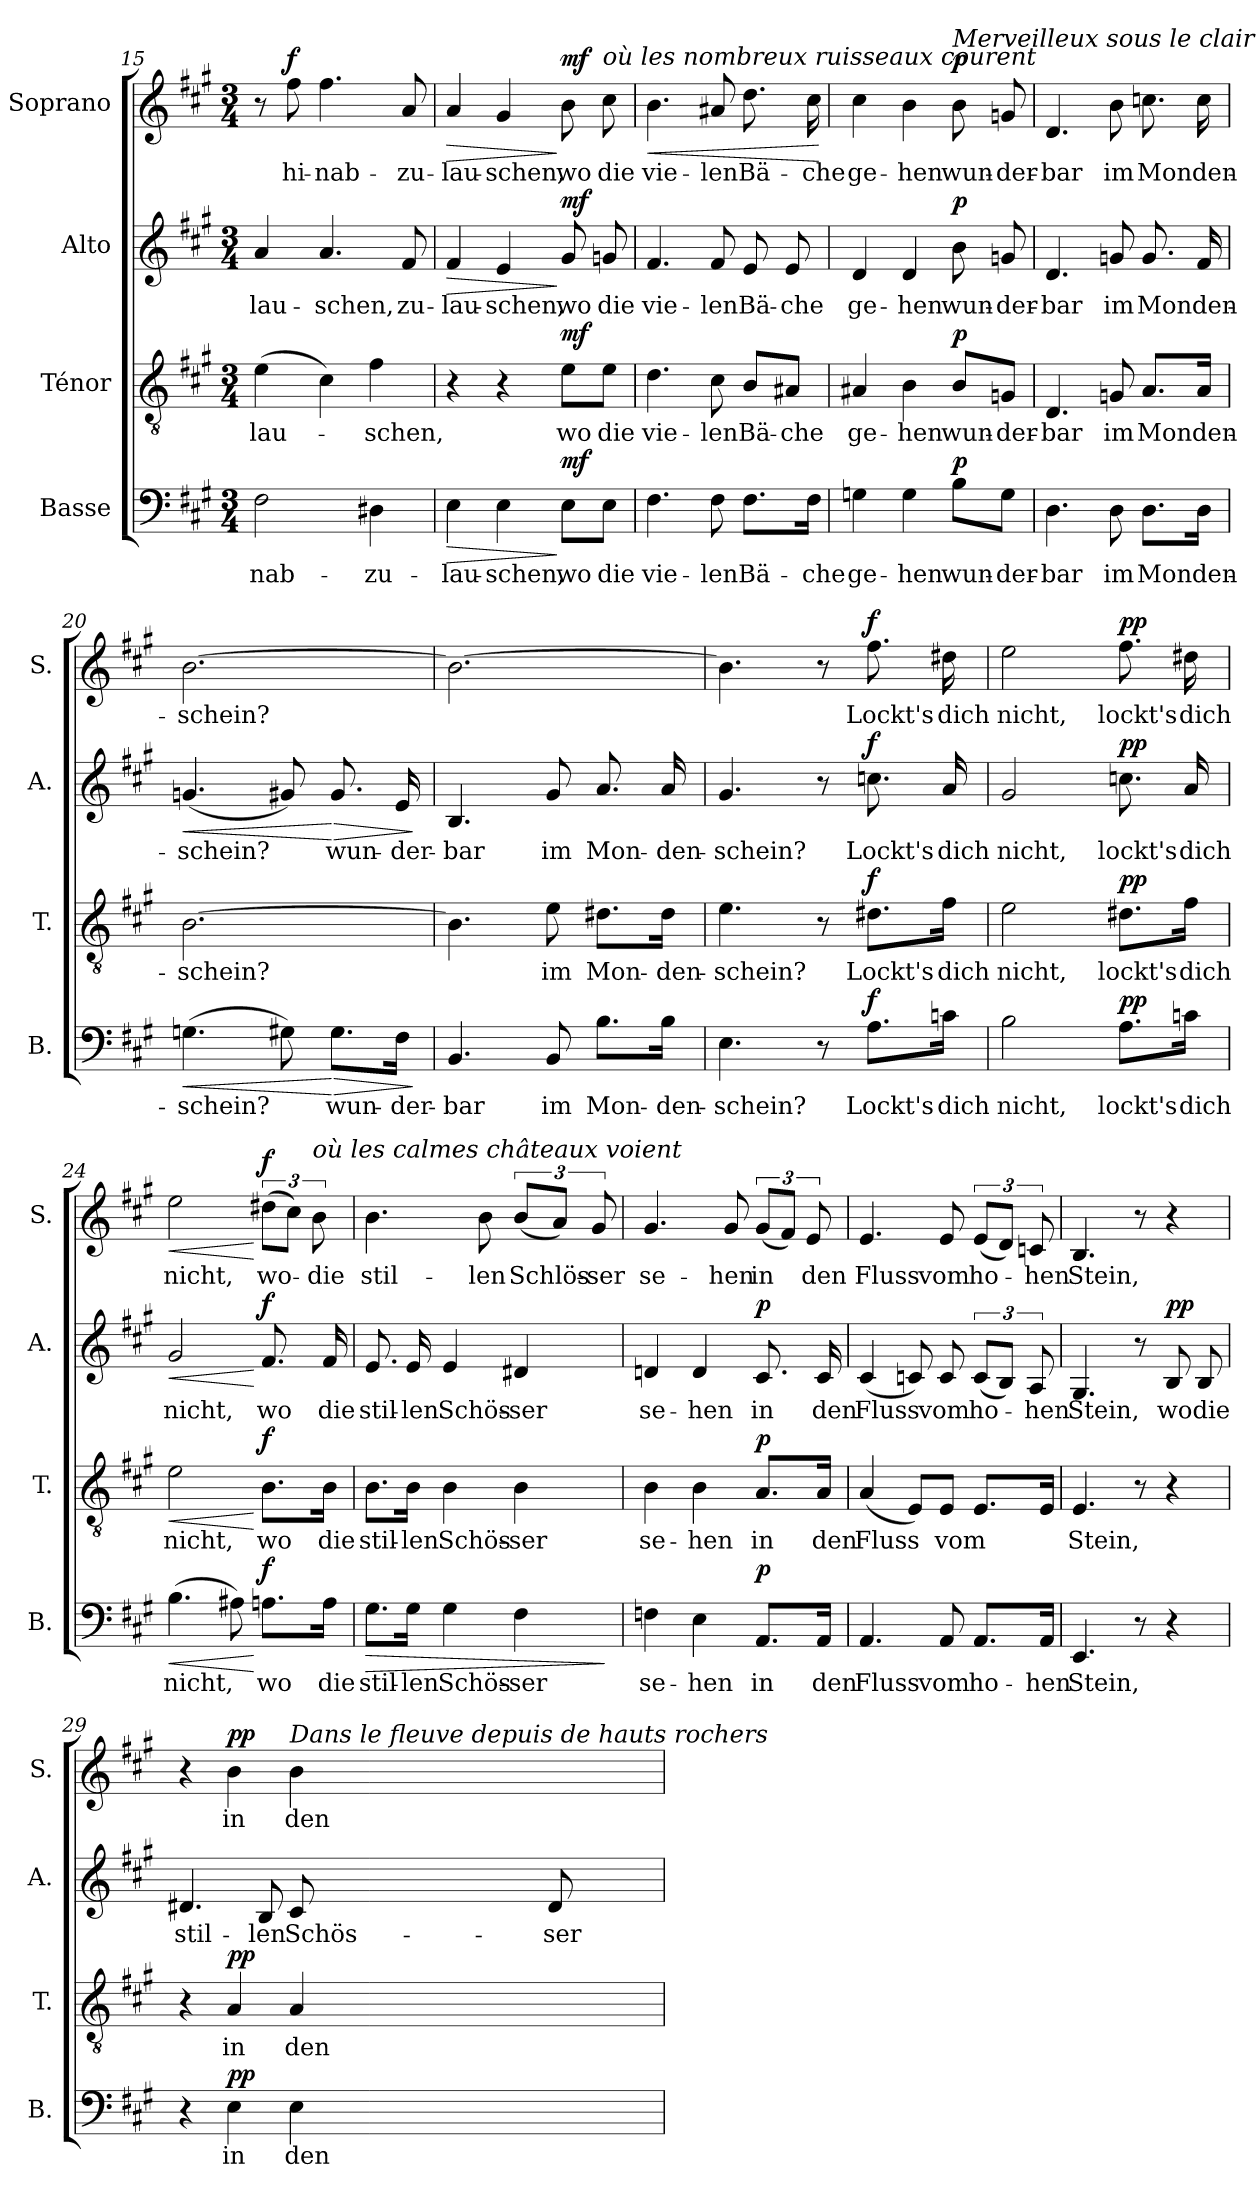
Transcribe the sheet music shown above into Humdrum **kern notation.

**kern	**text	**dynam	**kern	**text	**dynam	**kern	**text	**dynam	**kern	**text	**dynam
*part4	*part4	*part4	*part3	*part3	*part3	*part2	*part2	*part2	*part1	*part1	*part1
*staff4	*staff4	*staff4	*staff3	*staff3	*staff3	*staff2	*staff2	*staff2	*staff1	*staff1	*staff1
*I"Basse	*	*	*I"Ténor	*	*	*I"Alto	*	*	*I"Soprano	*	*
*I'B.	*	*	*I'T.	*	*	*I'A.	*	*	*I'S.	*	*
!!LO:LB:g=z
*clefF4	*	*	*clefGv2	*	*	*clefG2	*	*	*clefG2	*	*
*k[f#c#g#]	*	*	*k[f#c#g#]	*	*	*k[f#c#g#]	*	*	*k[f#c#g#]	*	*
*M3/4	*	*	*M3/4	*	*	*M3/4	*	*	*M3/4	*	*
=15	=15	=15	=15	=15	=15	=15	=15	=15	=15	=15	=15
!	!LO:LY:b	!	!	!LO:LY:b	!	!	!LO:LY:b	!	!	!	!
2F#\	-nab-	.	(>4e\	-lau-	.	4a/	-lau-	.	8r	.	.
!	!	!	!	!	!	!	!	!	!	!LO:LY:b	!LO:DY:a
.	.	.	.	.	.	.	.	.	8ff#\	hi-	f
!	!	!	!	!	!	!	!LO:LY:b	!	!	!LO:LY:b	!
.	.	.	4c#\)	.	.	4.a/	-schen,	.	4.ff#\	-nab-	.
!	!LO:LY:b	!	!	!LO:LY:b	!	!	!	!	!	!	!
4D#X\	-zu-	.	4f#\	-schen,	.	.	.	.	.	.	.
!	!	!	!	!	!	!	!LO:LY:b	!	!	!LO:LY:b	!
.	.	.	.	.	.	8f#/	-zu-	.	8a/	-zu-	.
=16	=16	=16	=16	=16	=16	=16	=16	=16	=16	=16	=16
!	!LO:LY:b	!LO:HP:b	!	!	!	!	!LO:LY:b	!LO:HP:b	!	!LO:LY:b	!LO:HP:b
4E\	-lau-	>	4r	.	.	4f#/	-lau-	>	4a/	-lau-	>
!	!LO:LY:b	!	!	!	!	!	!LO:LY:b	!	!	!LO:LY:b	!
4E\	-schen,	.	4r	.	.	4e/	-schen,	.	4g#/	-schen,	.
!	!LO:LY:b	!LO:DY:n=1:a	!	!LO:LY:b	!LO:DY:a	!	!LO:LY:b	!LO:DY:n=1:a	!	!LO:LY:b	!LO:DY:n=1:a
8E\L	wo	] mf	8e\L	wo	mf	8g#/	wo	] mf	8b\	wo	] mf
!	!	!	!	!	!	!	!	!	!LO:TX:a:i:t=où les nombreux ruisseaux courent	!	!
!	!LO:LY:b	!	!	!LO:LY:b	!	!	!LO:LY:b	!	!	!LO:LY:b	!
8E\J	die	.	8e\J	die	.	8gn/	die	.	8cc#\	die	.
=17	=17	=17	=17	=17	=17	=17	=17	=17	=17	=17	=17
!	!LO:LY:b	!	!	!LO:LY:b	!	!	!LO:LY:b	!	!	!LO:LY:b	!LO:HP:b
4.F#\	vie-	.	4.d\	vie-	.	4.f#/	vie-	.	4.b\	vie-	<
!	!LO:LY:b	!	!	!LO:LY:b	!	!	!LO:LY:b	!	!	!LO:LY:b	!
8F#\	-len	.	8c#\	-len	.	8f#/	-len	.	8a#X/	-len	.
!	!LO:LY:b	!	!	!LO:LY:b	!	!	!LO:LY:b	!	!	!LO:LY:b	!
8.F#\L	Bä-	.	8B/L	Bä-	.	8e/	Bä-	.	8.dd\	Bä-	.
!	!	!	!	!LO:LY:b	!	!	!LO:LY:b	!	!	!	!
.	.	.	8A#X/J	-che	.	8e/	-che	.	.	.	.
!	!LO:LY:b	!	!	!	!	!	!	!	!	!LO:LY:b	!
16F#\Jk	-che	.	.	.	.	.	.	.	16cc#\	-che	.
.	.	.	.	.	.	.	.	.	.	.	[
=18	=18	=18	=18	=18	=18	=18	=18	=18	=18	=18	=18
!	!LO:LY:b	!	!	!LO:LY:b	!	!	!LO:LY:b	!	!	!LO:LY:b	!
4Gn\	ge-	.	4A#X/	ge-	.	4d/	ge-	.	4cc#\	ge-	.
!	!LO:LY:b	!	!	!LO:LY:b	!	!	!LO:LY:b	!	!	!LO:LY:b	!
4G\	-hen	.	4B\	-hen	.	4d/	-hen	.	4b\	-hen	.
!	!	!	!	!	!	!	!	!	!LO:TX:a:i:t=Merveilleux sous le clair de lune	!	!
!	!LO:LY:b	!LO:DY:a	!	!LO:LY:b	!LO:DY:a	!	!LO:LY:b	!LO:DY:a	!	!LO:LY:b	!LO:DY:a
8B\L	wun-	p	8B/L	wun-	p	8b\	wun-	p	8b\	wun-	p
!	!LO:LY:b	!	!	!LO:LY:b	!	!	!LO:LY:b	!	!	!LO:LY:b	!
8G\J	-der-	.	8Gn/J	-der-	.	8gn/	-der-	.	8gn/	-der-	.
=19	=19	=19	=19	=19	=19	=19	=19	=19	=19	=19	=19
!	!LO:LY:b	!	!	!LO:LY:b	!	!	!LO:LY:b	!	!	!LO:LY:b	!
4.D\	-bar	.	4.D/	-bar	.	4.d/	-bar	.	4.d/	-bar	.
!	!LO:LY:b	!	!	!LO:LY:b	!	!	!LO:LY:b	!	!	!LO:LY:b	!
8D\	im	.	8Gn/	im	.	8gn/	im	.	8b\	im	.
!	!LO:LY:b	!	!	!LO:LY:b	!	!	!LO:LY:b	!	!	!LO:LY:b	!
8.D\L	Mon	.	8.A/L	Mon	.	8.g/	Mon	.	8.ccn\	Mon	.
!	!LO:LY:b	!	!	!LO:LY:b	!	!	!LO:LY:b	!	!	!LO:LY:b	!
16D\Jk	den-	.	16A/Jk	den-	.	16f#/	den-	.	16cc\	den-	.
!!LO:PB:g=z
=20	=20	=20	=20	=20	=20	=20	=20	=20	=20	=20	=20
!	!LO:LY:b	!LO:HP:b	!	!LO:LY:b	!	!	!LO:LY:b	!LO:HP:b	!	!LO:LY:b	!
(>4.Gn\	-schein?	<	[2.B\	-schein?	.	(<4.gn/	-schein?	<	[2.b\	-schein?	.
8G#X\)	.	.	.	.	.	8g#X/)	.	.	.	.	.
!	!LO:LY:b	!LO:HP:n=1:b	!	!	!	!	!LO:LY:b	!LO:HP:n=1:b	!	!	!
8.G#\L	wun-	[ >	.	.	.	8.g#/	wun-	[ >	.	.	.
!	!LO:LY:b	!	!	!	!	!	!LO:LY:b	!	!	!	!
16F#\Jk	-der-	.	.	.	.	16e/	-der-	.	.	.	.
.	.	]	.	.	.	.	.	]	.	.	.
=21	=21	=21	=21	=21	=21	=21	=21	=21	=21	=21	=21
!	!LO:LY:b	!	!	!	!	!	!LO:LY:b	!	!	!	!
4.BB/	-bar	.	4.B\]	.	.	4.B/	-bar	.	2.b\_	.	.
!	!LO:LY:b	!	!	!LO:LY:b	!	!	!LO:LY:b	!	!	!	!
8BB/	im	.	8e\	im	.	8g#/	im	.	.	.	.
!	!LO:LY:b	!	!	!LO:LY:b	!	!	!LO:LY:b	!	!	!	!
8.B\L	Mon-	.	8.d#X\L	Mon-	.	8.a/	Mon-	.	.	.	.
!	!LO:LY:b	!	!	!LO:LY:b	!	!	!LO:LY:b	!	!	!	!
16B\Jk	-den-	.	16d#\Jk	-den-	.	16a/	-den-	.	.	.	.
=22	=22	=22	=22	=22	=22	=22	=22	=22	=22	=22	=22
!	!LO:LY:b	!	!	!LO:LY:b	!	!	!LO:LY:b	!	!	!	!
4.E\	-schein?	.	4.e\	-schein?	.	4.g#/	-schein?	.	4.b\]	.	.
8r	.	.	8r	.	.	8r	.	.	8r	.	.
!	!LO:LY:b	!LO:DY:a	!	!LO:LY:b	!LO:DY:a	!	!LO:LY:b	!LO:DY:a	!	!LO:LY:b	!LO:DY:a
8.A\L	Lockt's	f	8.d#X\L	Lockt's	f	8.ccn\	Lockt's	f	8.ff#\	Lockt's	f
!	!LO:LY:b	!	!	!LO:LY:b	!	!	!LO:LY:b	!	!	!LO:LY:b	!
16cn\Jk	dich	.	16f#\Jk	dich	.	16a/	dich	.	16dd#X\	dich	.
=23	=23	=23	=23	=23	=23	=23	=23	=23	=23	=23	=23
!	!LO:LY:b	!	!	!LO:LY:b	!	!	!LO:LY:b	!	!	!LO:LY:b	!
2B\	nicht,	.	2e\	nicht,	.	2g#/	nicht,	.	2ee\	nicht,	.
!	!LO:LY:b	!LO:DY:a	!	!LO:LY:b	!LO:DY:a	!	!LO:LY:b	!LO:DY:a	!	!LO:LY:b	!LO:DY:a
8.A\L	lockt's	pp	8.d#X\L	lockt's	pp	8.ccn\	lockt's	pp	8.ff#\	lockt's	pp
!	!LO:LY:b	!	!	!LO:LY:b	!	!	!LO:LY:b	!	!	!LO:LY:b	!
16cn\Jk	dich	.	16f#\Jk	dich	.	16a/	dich	.	16dd#X\	dich	.
!!LO:LB:g=z
=24	=24	=24	=24	=24	=24	=24	=24	=24	=24	=24	=24
!	!LO:LY:b	!LO:HP:b	!	!LO:LY:b	!LO:HP:b	!	!LO:LY:b	!LO:HP:b	!	!LO:LY:b	!LO:HP:b
(>4.B\	nicht,	<	2e\	nicht,	<	2g#/	nicht,	<	2ee\	nicht,	<
8A#X\)	.	.	.	.	.	.	.	.	.	.	.
!	!LO:LY:b	!LO:DY:n=1:a	!	!LO:LY:b	!LO:DY:n=1:a	!	!LO:LY:b	!LO:DY:n=1:a	!	!LO:LY:b	!LO:DY:n=1:a
8.An\L	wo	[ f	8.B\L	wo	[ f	8.f#/	wo	[ f	(>12dd#X\L	wo-	[ f
.	.	.	.	.	.	.	.	.	12cc#\J)	.	.
!	!	!	!	!	!	!	!	!	!LO:TX:a:i:t=où les calmes châteaux voient	!	!
!	!	!	!	!	!	!	!	!	!	!LO:LY:b	!
.	.	.	.	.	.	.	.	.	12b\	-die	.
!	!LO:LY:b	!	!	!LO:LY:b	!	!	!LO:LY:b	!	!	!	!
16A\Jk	die	.	16B\Jk	die	.	16f#/	die	.	.	.	.
=25	=25	=25	=25	=25	=25	=25	=25	=25	=25	=25	=25
!	!LO:LY:b	!LO:HP:b	!	!LO:LY:b	!	!	!LO:LY:b	!	!	!LO:LY:b	!
8.G#\L	stil-	>	8.B\L	stil-	.	8.e/	stil-	.	4.b\	stil-	.
!	!LO:LY:b	!	!	!LO:LY:b	!	!	!LO:LY:b	!	!	!	!
16G#\Jk	-len	.	16B\Jk	-len	.	16e/	-len	.	.	.	.
!	!LO:LY:b	!	!	!LO:LY:b	!	!	!LO:LY:b	!	!	!	!
4G#\	Schös-	.	4B\	Schös-	.	4e/	Schös-	.	.	.	.
!	!	!	!	!	!	!	!	!	!	!LO:LY:b	!
.	.	.	.	.	.	.	.	.	8b\	-len	.
!	!LO:LY:b	!	!	!LO:LY:b	!	!	!LO:LY:b	!	!	!LO:LY:b	!
4F#\	-ser	.	4B\	-ser	.	4d#X/	-ser	.	(<12b/L	Schlös-	.
.	.	.	.	.	.	.	.	.	12a/J)	.	.
!	!	!	!	!	!	!	!	!	!	!LO:LY:b	!
.	.	.	.	.	.	.	.	.	12g#/	-ser	.
.	.	]	.	.	.	.	.	.	.	.	.
=26	=26	=26	=26	=26	=26	=26	=26	=26	=26	=26	=26
!	!LO:LY:b	!	!	!LO:LY:b	!	!	!LO:LY:b	!	!	!LO:LY:b	!
4Fn\	se-	.	4B\	se-	.	4dn/	se-	.	4.g#/	se-	.
!	!LO:LY:b	!	!	!LO:LY:b	!	!	!LO:LY:b	!	!	!	!
4E\	-hen	.	4B\	-hen	.	4d/	-hen	.	.	.	.
!	!	!	!	!	!	!	!	!	!	!LO:LY:b	!
.	.	.	.	.	.	.	.	.	8g#/	-hen	.
!	!LO:LY:b	!LO:DY:a	!	!LO:LY:b	!LO:DY:a	!	!LO:LY:b	!LO:DY:a	!	!LO:LY:b	!
8.AA/L	in	p	8.A/L	in	p	8.c#/	in	p	(<12g#/L	in	.
.	.	.	.	.	.	.	.	.	12f#/J)	.	.
!	!	!	!	!	!	!	!	!	!	!LO:LY:b	!
.	.	.	.	.	.	.	.	.	12e/	den	.
!	!LO:LY:b	!	!	!LO:LY:b	!	!	!LO:LY:b	!	!	!	!
16AA/Jk	den	.	16A/Jk	den	.	16c#/	den	.	.	.	.
=27	=27	=27	=27	=27	=27	=27	=27	=27	=27	=27	=27
!	!LO:LY:b	!	!	!LO:LY:b	!	!	!LO:LY:b	!	!	!LO:LY:b	!
4.AA/	Fluss	.	(<4A/	Fluss	.	(<4c#/	Fluss	.	4.e/	Fluss	.
.	.	.	8E/L)	.	.	8cn/)	.	.	.	.	.
!	!LO:LY:b	!	!	!LO:LY:b	!	!	!LO:LY:b	!	!	!LO:LY:b	!
8AA/	vom	.	8E/J	vom	.	8c/	vom	.	8e/	vom	.
!	!LO:LY:b	!	!	!	!	!	!LO:LY:b	!	!	!LO:LY:b	!
8.AA/L	ho-	.	8.E/L	.	.	(<12c/L	ho-	.	(<12e/L	ho-	.
.	.	.	.	.	.	12B/J)	.	.	12d/J)	.	.
!	!	!	!	!	!	!	!LO:LY:b	!	!	!LO:LY:b	!
.	.	.	.	.	.	12A/	-hen	.	12cn/	-hen	.
!	!LO:LY:b	!	!	!	!	!	!	!	!	!	!
16AA/Jk	-hen	.	16E/Jk	.	.	.	.	.	.	.	.
!!LO:PB:g=z
=28	=28	=28	=28	=28	=28	=28	=28	=28	=28	=28	=28
!	!LO:LY:b	!	!	!LO:LY:b	!	!	!LO:LY:b	!	!	!LO:LY:b	!
4.EE/	Stein,	.	4.E/	Stein,	.	4.G#/	Stein,	.	4.B/	Stein,	.
8r	.	.	8r	.	.	8r	.	.	8r	.	.
!	!	!	!	!	!	!	!LO:LY:b	!LO:DY:a	!	!	!
4r	.	.	4r	.	.	8B/	wo	pp	4r	.	.
!	!	!	!	!	!	!	!LO:LY:b	!	!	!	!
.	.	.	.	.	.	8B/	die	.	.	.	.
=29	=29	=29	=29	=29	=29	=29	=29	=29	=29	=29	=29
!	!	!	!	!	!	!	!LO:LY:b	!	!	!	!
4r	.	.	4r	.	.	4.d#X/	stil-	.	4r	.	.
!	!LO:LY:b	!LO:DY:a	!	!LO:LY:b	!LO:DY:a	!	!	!	!	!LO:LY:b	!LO:DY:a
4E\	in	pp	4A/	in	pp	.	.	.	4b\	in	pp
!	!	!	!	!	!	!	!LO:LY:b	!	!	!	!
.	.	.	.	.	.	8B/	-len	.	.	.	.
!	!	!	!	!	!	!	!	!	!LO:TX:a:i:t=Dans le fleuve depuis de hauts rochers	!	!
!	!LO:LY:b	!	!	!LO:LY:b	!	!	!LO:LY:b	!	!	!LO:LY:b	!
4E\	den	.	4A/	den	.	8c#/	Schös-	.	4b\	den	.
!	!	!	!	!	!	!	!LO:LY:b	!	!	!	!
.	.	.	.	.	.	8d#/	-ser	.	.	.	.
=	=	=	=	=	=	=	=	=	=	=	=
*-	*-	*-	*-	*-	*-	*-	*-	*-	*-	*-	*-
